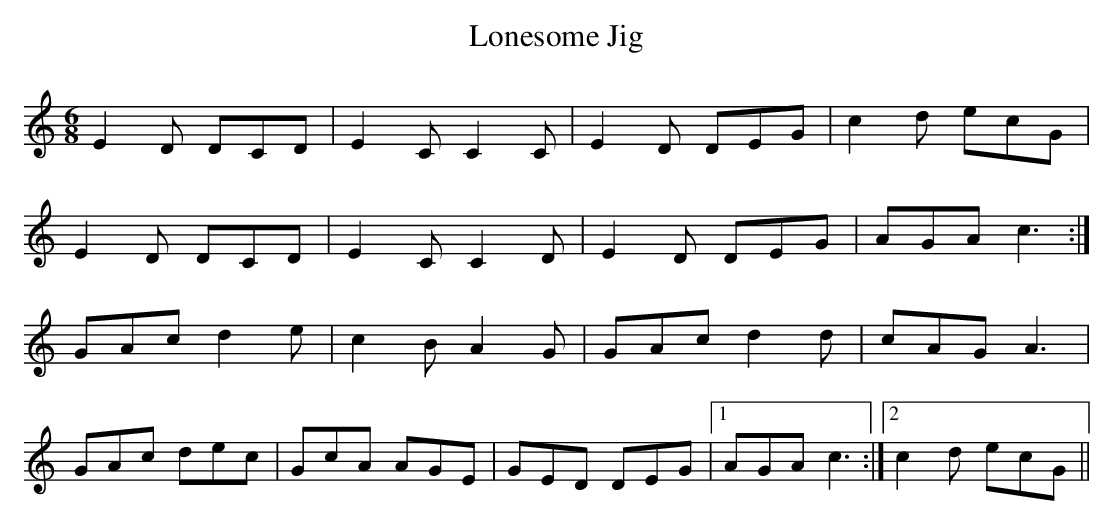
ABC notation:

X:1
T:Lonesome Jig
M:6/8
L:1/8
K:C
E2D DCD|E2C C2C|E2D DEG|c2d ecG|!
E2D DCD|E2C C2D|E2D DEG|AGA c3:|!
GAc d2e|c2B A2G|GAc d2d|cAG A3|!
GAc dec|GcA AGE|GED DEG|1 AGA c3:|2 c2d ecG||!
